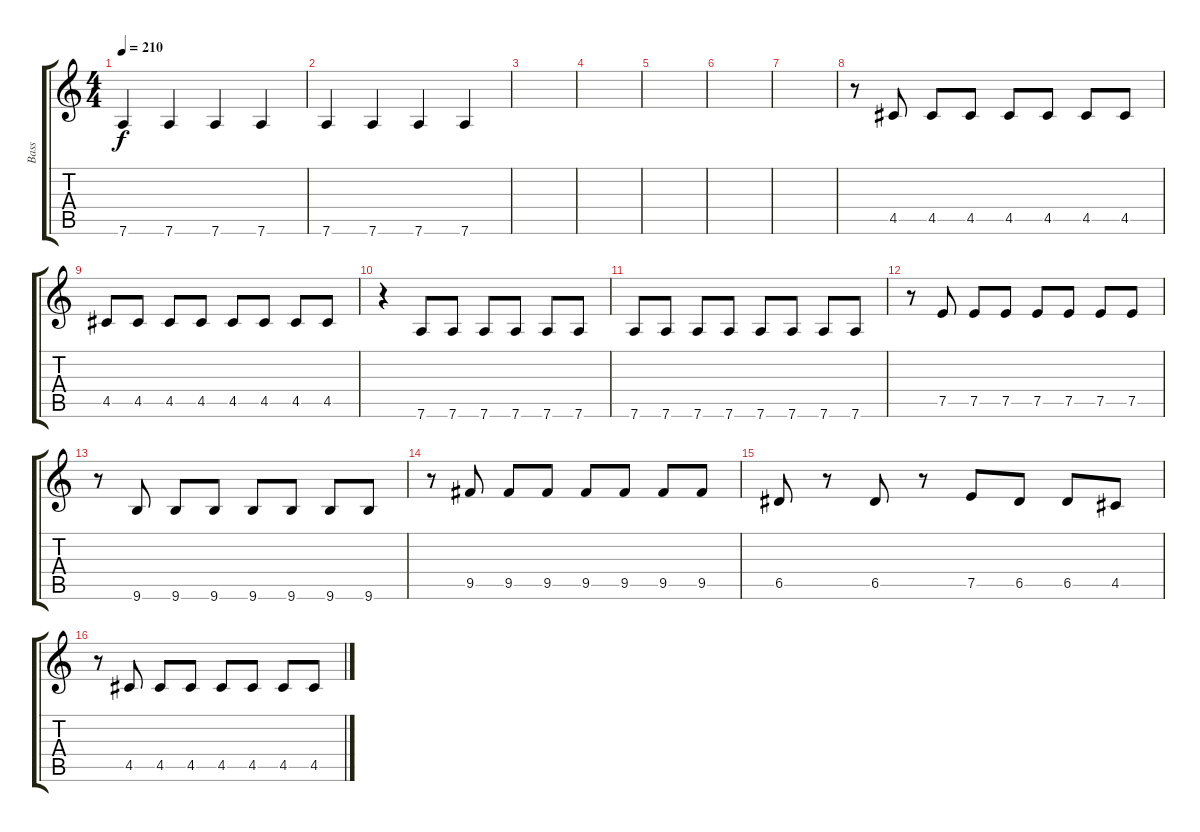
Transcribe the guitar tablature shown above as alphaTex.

\track ("Bass" "Bass") {instrument slapbass2}
\staff {score tabs}
\tuning (E4 B3 G3 D3 A2 D2) {hide}
\ts (4 4)
\tempo 210
\clef g2
\ks c
7.6.4{dy f} 7.6.4 7.6.4 7.6.4 |
7.6.4 7.6.4 7.6.4 7.6.4 |
|
|
|
|
|
r.8 4.5.8 4.5.8 4.5.8 4.5.8 4.5.8 4.5.8 4.5.8 |
4.5.8 4.5.8 4.5.8 4.5.8 4.5.8 4.5.8 4.5.8 4.5.8 |
r.4 7.6.8 7.6.8 7.6.8 7.6.8 7.6.8 7.6.8 |
7.6.8 7.6.8 7.6.8 7.6.8 7.6.8 7.6.8 7.6.8 7.6.8 |
r.8 7.5.8 7.5.8 7.5.8 7.5.8 7.5.8 7.5.8 7.5.8 |
r.8 9.6.8 9.6.8 9.6.8 9.6.8 9.6.8 9.6.8 9.6.8 |
r.8 9.5.8 9.5.8 9.5.8 9.5.8 9.5.8 9.5.8 9.5.8 |
6.5.8 r.8 6.5.8 r.8 7.5.8 6.5.8 6.5.8 4.5.8 |
r.8 4.5.8 4.5.8 4.5.8 4.5.8 4.5.8 4.5.8 4.5.8
